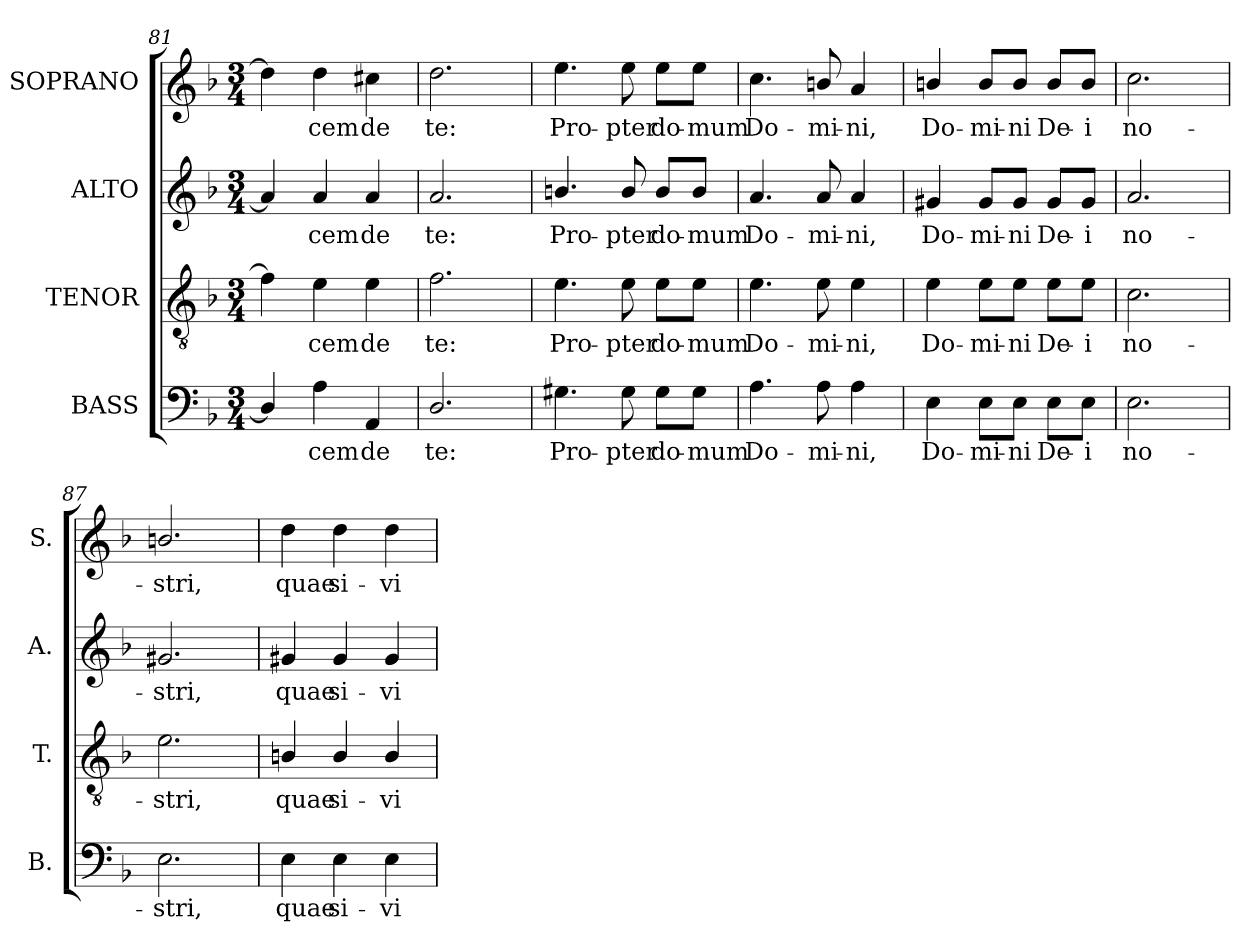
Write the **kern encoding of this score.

**kern	**text	**kern	**text	**kern	**text	**kern	**text
*part4	*part4	*part3	*part3	*part2	*part2	*part1	*part1
*staff4	*staff4	*staff3	*staff3	*staff2	*staff2	*staff1	*staff1
*I"BASS	*	*I"TENOR	*	*I"ALTO	*	*I"SOPRANO	*
*I'B.	*	*I'T.	*	*I'A.	*	*I'S.	*
*clefF4	*	*clefGv2	*	*clefG2	*	*clefG2	*
*	*	*ITrd7c12	*	*	*	*	*
*k[b-]	*	*k[b-]	*	*k[b-]	*	*k[b-]	*
*d:	*	*d:	*	*d:	*	*d:	*
*M3/4	*	*M3/4	*	*M3/4	*	*M3/4	*
=81	=81	=81	=81	=81	=81	=81	=81
4Di/]	.	4Fi\]	.	4ai/]	.	4ddi\]	.
!	!LO:LY:b:color=#000000	!	!	!	!	!	!
!	!	!	!LO:LY:b:color=#000000	!	!	!	!
!	!	!	!	!	!LO:LY:b:color=#000000	!	!
!	!	!	!	!	!	!	!LO:LY:b:color=#000000
4Ai\	cem	4Ei\	cem	4ai/	cem	4ddi\	cem
!	!LO:LY:b:color=#000000	!	!	!	!	!	!
!	!	!	!LO:LY:b:color=#000000	!	!	!	!
!	!	!	!	!	!LO:LY:b:color=#000000	!	!
!	!	!	!	!	!	!	!LO:LY:b:color=#000000
4AAi/	de	4Ei\	de	4ai/	de	4cc#Xi\	de
=82	=82	=82	=82	=82	=82	=82	=82
!	!LO:LY:b:color=#000000	!	!	!	!	!	!
!	!	!	!LO:LY:b:color=#000000	!	!	!	!
!	!	!	!	!	!LO:LY:b:color=#000000	!	!
!	!	!	!	!	!	!	!LO:LY:b:color=#000000
2.Di/	te:	2.Fi\	te:	2.ai/	te:	2.ddi\	te:
!!LO:PB:g=z
=83	=83	=83	=83	=83	=83	=83	=83
!	!LO:LY:b:color=#000000	!	!	!	!	!	!
!	!	!	!LO:LY:b:color=#000000	!	!	!	!
!	!	!	!	!	!LO:LY:b:color=#000000	!	!
!	!	!	!	!	!	!	!LO:LY:b:color=#000000
4.G#Xi\	Pro-	4.Ei\	Pro-	4.bni/	Pro-	4.eei\	Pro-
!	!LO:LY:b:color=#000000	!	!	!	!	!	!
!	!	!	!LO:LY:b:color=#000000	!	!	!	!
!	!	!	!	!	!LO:LY:b:color=#000000	!	!
!	!	!	!	!	!	!	!LO:LY:b:color=#000000
8G#i\	-pter	8Ei\	-pter	8bi/	-pter	8eei\	-pter
!	!LO:LY:b:color=#000000	!	!	!	!	!	!
!	!	!	!LO:LY:b:color=#000000	!	!	!	!
!	!	!	!	!	!LO:LY:b:color=#000000	!	!
!	!	!	!	!	!	!	!LO:LY:b:color=#000000
8G#i\L	do-	8Ei\L	do-	8bi/L	do-	8eei\L	do-
!	!LO:LY:b:color=#000000	!	!	!	!	!	!
!	!	!	!LO:LY:b:color=#000000	!	!	!	!
!	!	!	!	!	!LO:LY:b:color=#000000	!	!
!	!	!	!	!	!	!	!LO:LY:b:color=#000000
8G#i\J	-mum	8Ei\J	-mum	8bi/J	-mum	8eei\J	-mum
=84	=84	=84	=84	=84	=84	=84	=84
!	!LO:LY:b:color=#000000	!	!	!	!	!	!
!	!	!	!LO:LY:b:color=#000000	!	!	!	!
!	!	!	!	!	!LO:LY:b:color=#000000	!	!
!	!	!	!	!	!	!	!LO:LY:b:color=#000000
4.Ai\	Do-	4.Ei\	Do-	4.ai/	Do-	4.cci\	Do-
!	!LO:LY:b:color=#000000	!	!	!	!	!	!
!	!	!	!LO:LY:b:color=#000000	!	!	!	!
!	!	!	!	!	!LO:LY:b:color=#000000	!	!
!	!	!	!	!	!	!	!LO:LY:b:color=#000000
8Ai\	-mi-	8Ei\	-mi-	8ai/	-mi-	8bni/	-mi-
!	!LO:LY:b:color=#000000	!	!	!	!	!	!
!	!	!	!LO:LY:b:color=#000000	!	!	!	!
!	!	!	!	!	!LO:LY:b:color=#000000	!	!
!	!	!	!	!	!	!	!LO:LY:b:color=#000000
4Ai\	-ni,	4Ei\	-ni,	4ai/	-ni,	4ai/	-ni,
=85	=85	=85	=85	=85	=85	=85	=85
!	!LO:LY:b:color=#000000	!	!	!	!	!	!
!	!	!	!LO:LY:b:color=#000000	!	!	!	!
!	!	!	!	!	!LO:LY:b:color=#000000	!	!
!	!	!	!	!	!	!	!LO:LY:b:color=#000000
4Ei\	Do-	4Ei\	Do-	4g#Xi/	Do-	4bni/	Do-
!	!LO:LY:b:color=#000000	!	!	!	!	!	!
!	!	!	!LO:LY:b:color=#000000	!	!	!	!
!	!	!	!	!	!LO:LY:b:color=#000000	!	!
!	!	!	!	!	!	!	!LO:LY:b:color=#000000
8Ei\L	-mi-	8Ei\L	-mi-	8g#i/L	-mi-	8bi/L	-mi-
!	!LO:LY:b:color=#000000	!	!	!	!	!	!
!	!	!	!LO:LY:b:color=#000000	!	!	!	!
!	!	!	!	!	!LO:LY:b:color=#000000	!	!
!	!	!	!	!	!	!	!LO:LY:b:color=#000000
8Ei\J	-ni	8Ei\J	-ni	8g#i/J	-ni	8bi/J	-ni
!	!LO:LY:b:color=#000000	!	!	!	!	!	!
!	!	!	!LO:LY:b:color=#000000	!	!	!	!
!	!	!	!	!	!LO:LY:b:color=#000000	!	!
!	!	!	!	!	!	!	!LO:LY:b:color=#000000
8Ei\L	De-	8Ei\L	De-	8g#i/L	De-	8bi/L	De-
!	!LO:LY:b:color=#000000	!	!	!	!	!	!
!	!	!	!LO:LY:b:color=#000000	!	!	!	!
!	!	!	!	!	!LO:LY:b:color=#000000	!	!
!	!	!	!	!	!	!	!LO:LY:b:color=#000000
8Ei\J	-i	8Ei\J	-i	8g#i/J	-i	8bi/J	-i
=86	=86	=86	=86	=86	=86	=86	=86
!	!LO:LY:b:color=#000000	!	!	!	!	!	!
!	!	!	!LO:LY:b:color=#000000	!	!	!	!
!	!	!	!	!	!LO:LY:b:color=#000000	!	!
!	!	!	!	!	!	!	!LO:LY:b:color=#000000
2.Ei\	no-	2.Ci\	no-	2.ai/	no-	2.cci\	no-
=87	=87	=87	=87	=87	=87	=87	=87
!	!LO:LY:b:color=#000000	!	!	!	!	!	!
!	!	!	!LO:LY:b:color=#000000	!	!	!	!
!	!	!	!	!	!LO:LY:b:color=#000000	!	!
!	!	!	!	!	!	!	!LO:LY:b:color=#000000
2.Ei\	-stri,	2.Ei\	-stri,	2.g#Xi/	-stri,	2.bni/	-stri,
=88	=88	=88	=88	=88	=88	=88	=88
!	!LO:LY:b:color=#000000	!	!	!	!	!	!
!	!	!	!LO:LY:b:color=#000000	!	!	!	!
!	!	!	!	!	!LO:LY:b:color=#000000	!	!
!	!	!	!	!	!	!	!LO:LY:b:color=#000000
4Ei\	quae	4BBni/	quae	4g#Xi/	quae	4ddi\	quae
!	!LO:LY:b:color=#000000	!	!	!	!	!	!
!	!	!	!LO:LY:b:color=#000000	!	!	!	!
!	!	!	!	!	!LO:LY:b:color=#000000	!	!
!	!	!	!	!	!	!	!LO:LY:b:color=#000000
4Ei\	si-	4BBi/	si-	4g#i/	si-	4ddi\	si-
!	!LO:LY:b:color=#000000	!	!	!	!	!	!
!	!	!	!LO:LY:b:color=#000000	!	!	!	!
!	!	!	!	!	!LO:LY:b:color=#000000	!	!
!	!	!	!	!	!	!	!LO:LY:b:color=#000000
4Ei\	-vi	4BBi/	-vi	4g#i/	-vi	4ddi\	-vi
=	=	=	=	=	=	=	=
*-	*-	*-	*-	*-	*-	*-	*-
